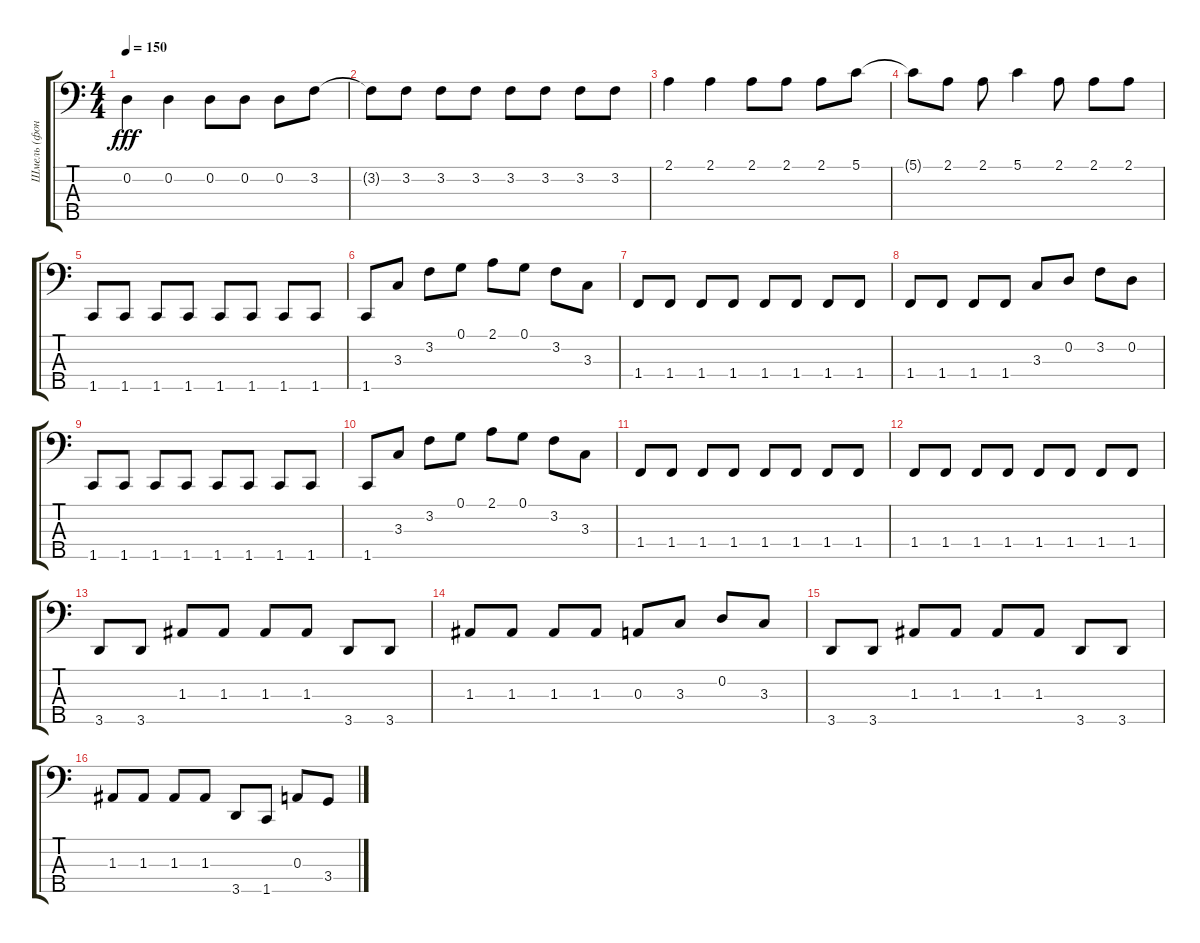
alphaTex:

\track ("Шмель (фон и перегруз)" "Шмель (фон") {instrument slapbass1}
\staff {score tabs}
\tuning (G2 D2 A1 E1 B0) {hide}
\ts (4 4)
\tempo 150
\clef f4
\ks c
0.2.4{dy fff} 0.2.4 0.2.8 0.2.8 0.2.8 3.2.8 |
3.2{t}.8 3.2.8 3.2.8 3.2.8 3.2.8 3.2.8 3.2.8 3.2.8 |
2.1.4 2.1.4 2.1.8 2.1.8 2.1.8 5.1.8 |
5.1{t}.8 2.1.8 2.1.8 5.1.4 2.1.8 2.1.8 2.1.8 |
1.5.8 1.5.8 1.5.8 1.5.8 1.5.8 1.5.8 1.5.8 1.5.8 |
1.5.8 3.3.8 3.2.8 0.1.8 2.1.8 0.1.8 3.2.8 3.3.8 |
1.4.8 1.4.8 1.4.8 1.4.8 1.4.8 1.4.8 1.4.8 1.4.8 |
1.4.8 1.4.8 1.4.8 1.4.8 3.3.8 0.2.8 3.2.8 0.2.8 |
1.5.8 1.5.8 1.5.8 1.5.8 1.5.8 1.5.8 1.5.8 1.5.8 |
1.5.8 3.3.8 3.2.8 0.1.8 2.1.8 0.1.8 3.2.8 3.3.8 |
1.4.8 1.4.8 1.4.8 1.4.8 1.4.8 1.4.8 1.4.8 1.4.8 |
1.4.8 1.4.8 1.4.8 1.4.8 1.4.8 1.4.8 1.4.8 1.4.8 |
3.5.8{instrument electricbassfinger} 3.5.8 1.3.8 1.3.8 1.3.8 1.3.8 3.5.8 3.5.8 |
1.3.8 1.3.8 1.3.8 1.3.8 0.3.8 3.3.8 0.2.8 3.3.8 |
3.5.8 3.5.8 1.3.8 1.3.8 1.3.8 1.3.8 3.5.8 3.5.8 |
1.3.8 1.3.8 1.3.8 1.3.8 3.5.8 1.5.8 0.3.8 3.4.8
